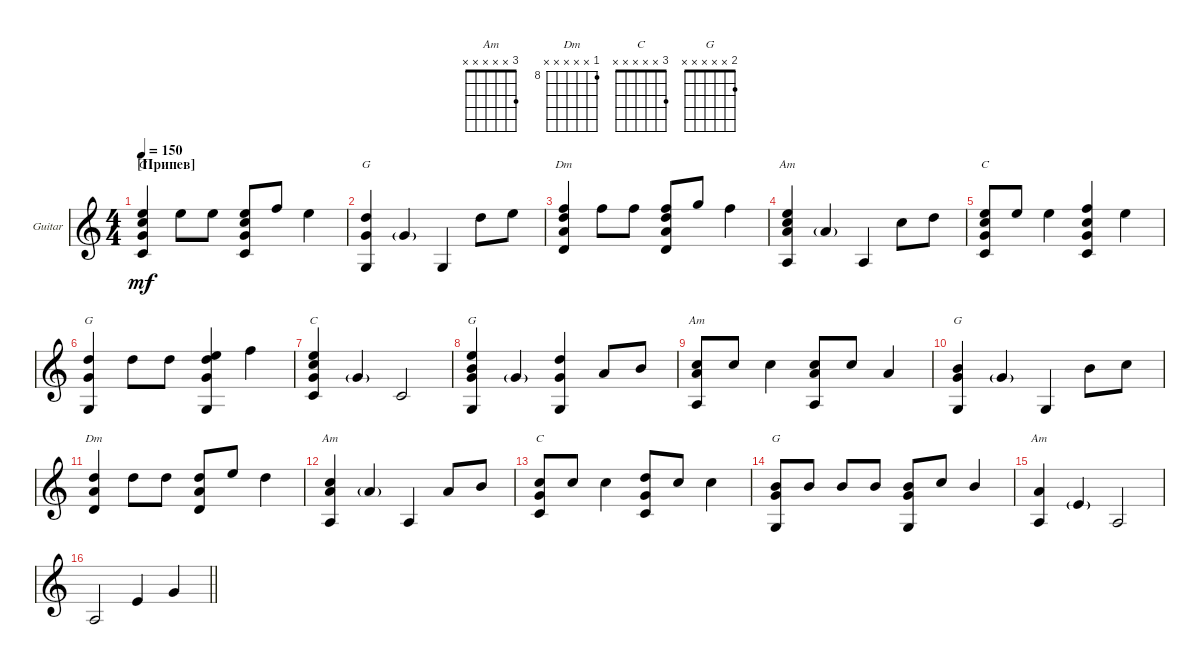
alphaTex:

\bracketExtendMode groupsimilarinstruments
\firstSystemTrackNameOrientation horizontal
\otherSystemsTrackNameOrientation horizontal
\track ("music.kaminari.info" "Guitar") {instrument acousticguitarsteel}
\staff {score}
\tuning (E4 B3 G3 D3 A2 E2)
\chord ("Am" 0 x x x x x)
\chord ("Dm" 5 x x x x x)
\chord ("C" 7 x x x x x) {firstfret 7}
\chord ("G" 5 x x x x x)
\chord ("Dm" 8 x x x x x) {firstfret 8}
\chord ("Am" 7 x x x x x) {firstfret 7}
\chord ("G" 7 x x x x x) {firstfret 7}
\chord ("Am" 3 x x x x x)
\chord ("G" 2 x x x x x)
\chord ("C" 3 x x x x x)
\ts (4 4)
\section ("" "[Припев]")
\tempo 150
\clef g2
\ks c
(3.5 0.1 1.2 0.3).4{ch "C" dy mf beam Up} 0.1.8{beam Down} 0.1.8{beam Down} (0.1 3.5 1.2 0.3).8{beam Up} 1.1.8{beam Up} 0.1.4{beam Down} |
(3.6 3.2 0.3).4{ch "G" beam Up} 0.3{g}.4{beam Up} 3.6.4{beam Up} 3.2.8{beam Down} 0.1.8{beam Down} |
(1.1 3.2 2.3 0.4).4{ch "Dm" beam Up} 1.1.8{beam Down} 1.1.8{beam Down} (1.1 0.4 2.3 3.2).8{beam Up} 3.1.8{beam Up} 1.1.4{beam Down} |
(0.1 0.5 1.2 2.3).4{ch "Am" beam Up} 2.3{g}.4{beam Up} 0.5.4{beam Up} 1.2.8{beam Down} 3.2.8{beam Down} |
(3.5 0.1 1.2 0.3).8{ch "C" beam Up} 0.1.8{beam Up} 0.1.4{beam Down} (1.1 3.5 0.3 1.2).4{beam Up} 0.1.4{beam Down} |
(3.6 3.2 0.3).4{ch "G" beam Up} 3.2.8{beam Down} 3.2.8{beam Down} (0.1 3.6 0.3 3.2).4{beam Up} 1.1.4{beam Down} |
(3.5 0.1 1.2 0.3).4{ch "C" beam Up} 0.3{g}.4{beam Up} 3.5.2{beam Up} |
(3.6 0.1 0.2 0.3).4{ch "G" beam Up} 0.3{g}.4{beam Up} (3.2 3.6 0.3).4{beam Up} 2.3.8{beam Up} 0.2.8{beam Up} |
(1.2 2.3 0.5).8{ch "Am" beam Up} 1.2.8{beam Up} 1.2.4{beam Down} (1.2 0.5 2.3).8{beam Up} 1.2.8{beam Up} 2.3.4{beam Up} |
(3.6 0.2 0.3).4{ch "G" beam Up} 0.3{g}.4{beam Up} 3.6.4{beam Up} 0.2.8{beam Down} 1.2.8{beam Down} |
(3.2 0.4 2.3).4{ch "Dm" beam Up} 3.2.8{beam Down} 3.2.8{beam Down} (3.2 2.3 0.4).8{beam Up} 0.1.8{beam Up} 3.2.4{beam Down} |
(1.2 2.3 0.5).4{ch "Am" beam Up} 2.3{g}.4{beam Up} 0.5.4{beam Up} 2.3.8{beam Up} 0.2.8{beam Up} |
(1.2 0.3 3.5).8{ch "C" beam Up} 1.2.8{beam Up} 1.2.4{beam Down} (3.2 3.5 0.3).8{beam Up} 1.2.8{beam Up} 1.2.4{beam Down} |
(3.6 0.2 0.3).8{ch "G" beam Up} 0.2.8{beam Up} 0.2.8{beam Up} 0.2.8{beam Up} (0.2 3.6 0.3).8{beam Up} 1.2.8{beam Up} 0.2.4{beam Up} |
(2.3 0.5).4{ch "Am" beam Up} 2.4{g}.4{beam Up} 0.5.2{beam Up} |
\barLineRight lightlight
0.5.2{beam Up} 2.4.4{beam Up} 0.3.4{beam Up}
